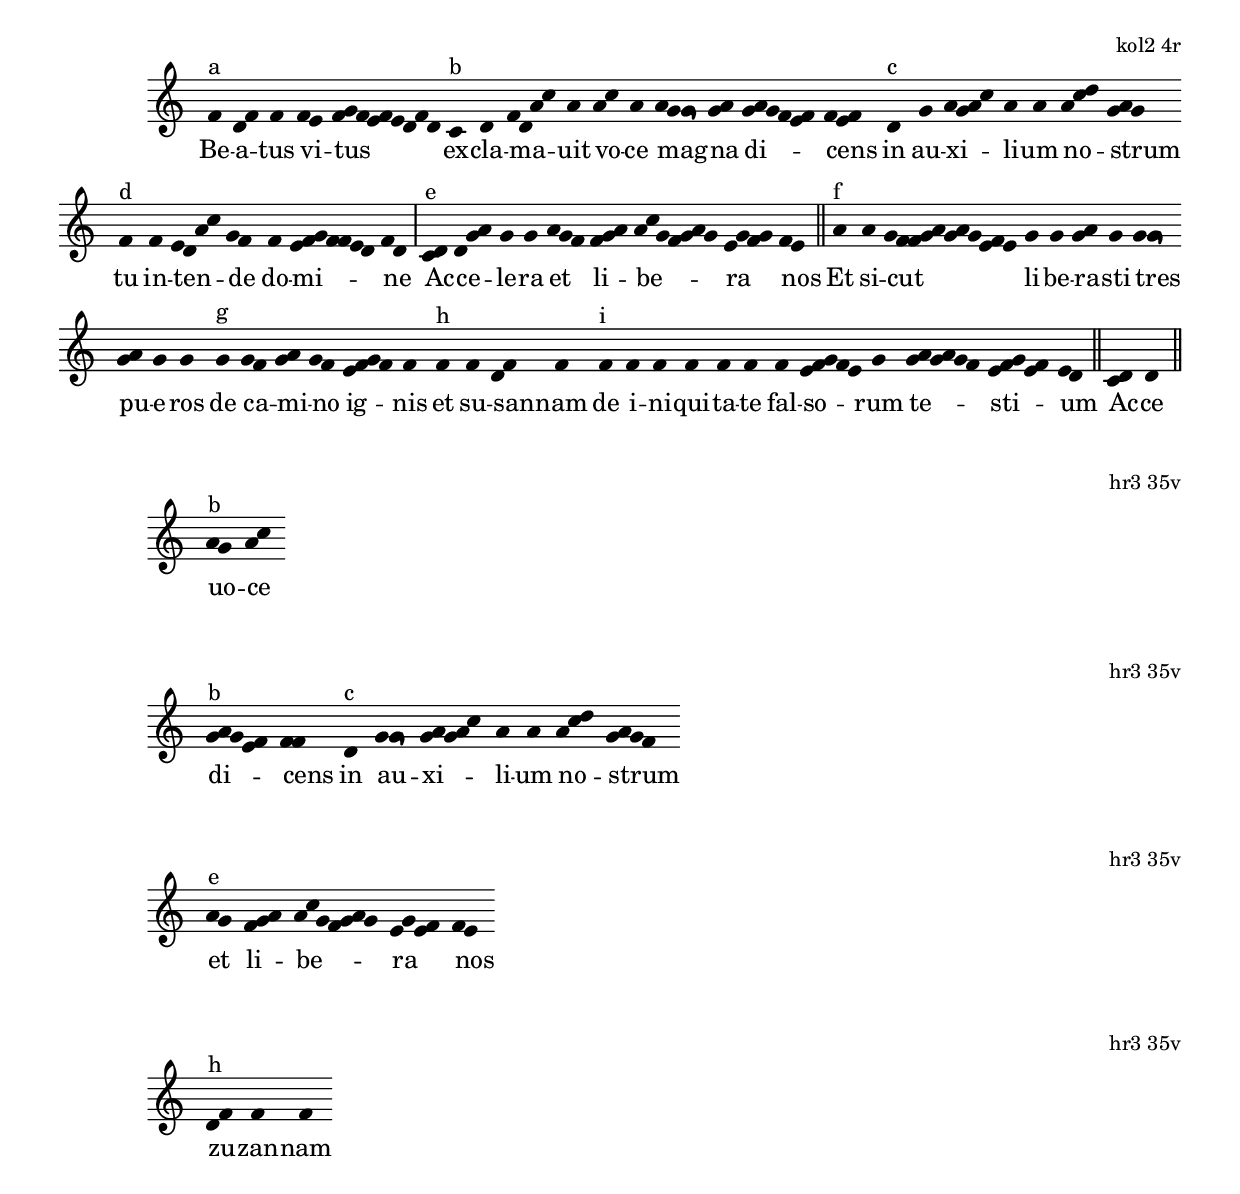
\version "2.19.32"

\include "../lib/synopsis.ily"

\score {
  \transpose c c' {
    \plainchant
    f^"a" \melisma { d f } f \bar "" \melisma { f e } \melisma { f g f e f e d f d } \bar ""
    c^"b" d \melisma { f d a c' } a \bar "" \melisma { a c' } a \bar "" \melisma { a g \strophicus g } \melisma { g a } \bar "" \melisma { g a g f e f } \melisma { f e f } \bar ""
    d^"c" \bar "" g \melisma { a g a c' } a a \bar "" \melisma { a c' d' } \melisma { g a g } \bar ""
    f^"d" \bar "" f \melisma { e d a c' } \melisma { g f } \bar "" f \melisma { e f g f f e d } \melisma { f d } \bar "|"

    \melisma { c^"e" d } \melisma { d g a } g g \bar "" \melisma { a g f } \bar "" \melisma { f g a } \melisma { a c' g f g a g } \melisma { e g f g } \bar "" \melisma { f e } \bar "||"

    a^"f" \bar "" a \melisma { g f f g a g a g e f e } \bar "" g g \melisma { g a } g \bar "" \melisma { g \strophicus g } \bar "" \melisma { g a } g g \bar ""
    g^"g" \bar "" \melisma { g f } \melisma { g a } \melisma { g f } \bar "" \melisma { e f g f } f \bar ""
    f^"h" \bar "" f \melisma { d f } f \bar ""
    f^"i" \bar "" f f f f f \bar "" f \melisma { e f g f e } g \bar "" \melisma { g a g a g f } \melisma { e f g e f } \melisma { e d } \bar "||"

    \melisma { c d } d \bar "||"
  }
  \addlyrics {
    Be -- a -- tus vi -- tus
    ex -- cla -- ma -- uit vo -- ce mag -- na di -- cens
    in au -- xi -- li -- um no -- strum
    tu in -- ten -- de do -- mi -- ne

    Ac -- ce -- le -- ra et li -- be -- ra nos

    Et si -- cut li -- be -- ra -- sti tres pu -- e -- ros
    de ca -- mi -- no ig -- nis
    et su -- san -- nam
    de i -- ni -- qui -- ta -- te fal -- so -- rum te -- sti -- um

    Ac -- ce
  }
  \header {
    fontes = "kol2 4r"
  }
}

\score {
  \transpose c c' {
    \plainchant
    \melisma { a^"b" g } \melisma { a c' }
  }
  \addlyrics {
    uo -- ce
  }
  \header {
    fontes = "hr3 35v"
  }
}

\score {
  \transpose c c' {
    \plainchant
    \melisma { g^"b" a g e f } \melisma { f f }
    d^"c" \melisma { g \strophicus g } \melisma { g a g a c' } a a \melisma { a c' d' } \melisma { g a g f }
  }
  \addlyrics {
    di -- cens
    in au -- xi -- li -- um no -- strum
  }
  \header {
    fontes = "hr3 35v"
  }
}

\score {
  \transpose c c' {
    \plainchant
    \melisma { a^"e" g } \melisma { f g a } \melisma { a c' g f g a g } \melisma { e g e f } \melisma { f e }
  }
  \addlyrics {
    et li -- be -- ra nos
  }
  \header {
    fontes = "hr3 35v"
  }
}

\score {
  \transpose c c' {
    \plainchant
    \melisma { d^"h" f } f f
  }
  \addlyrics {
    zu -- zan -- nam
  }
  \header {
    fontes = "hr3 35v"
  }
}
